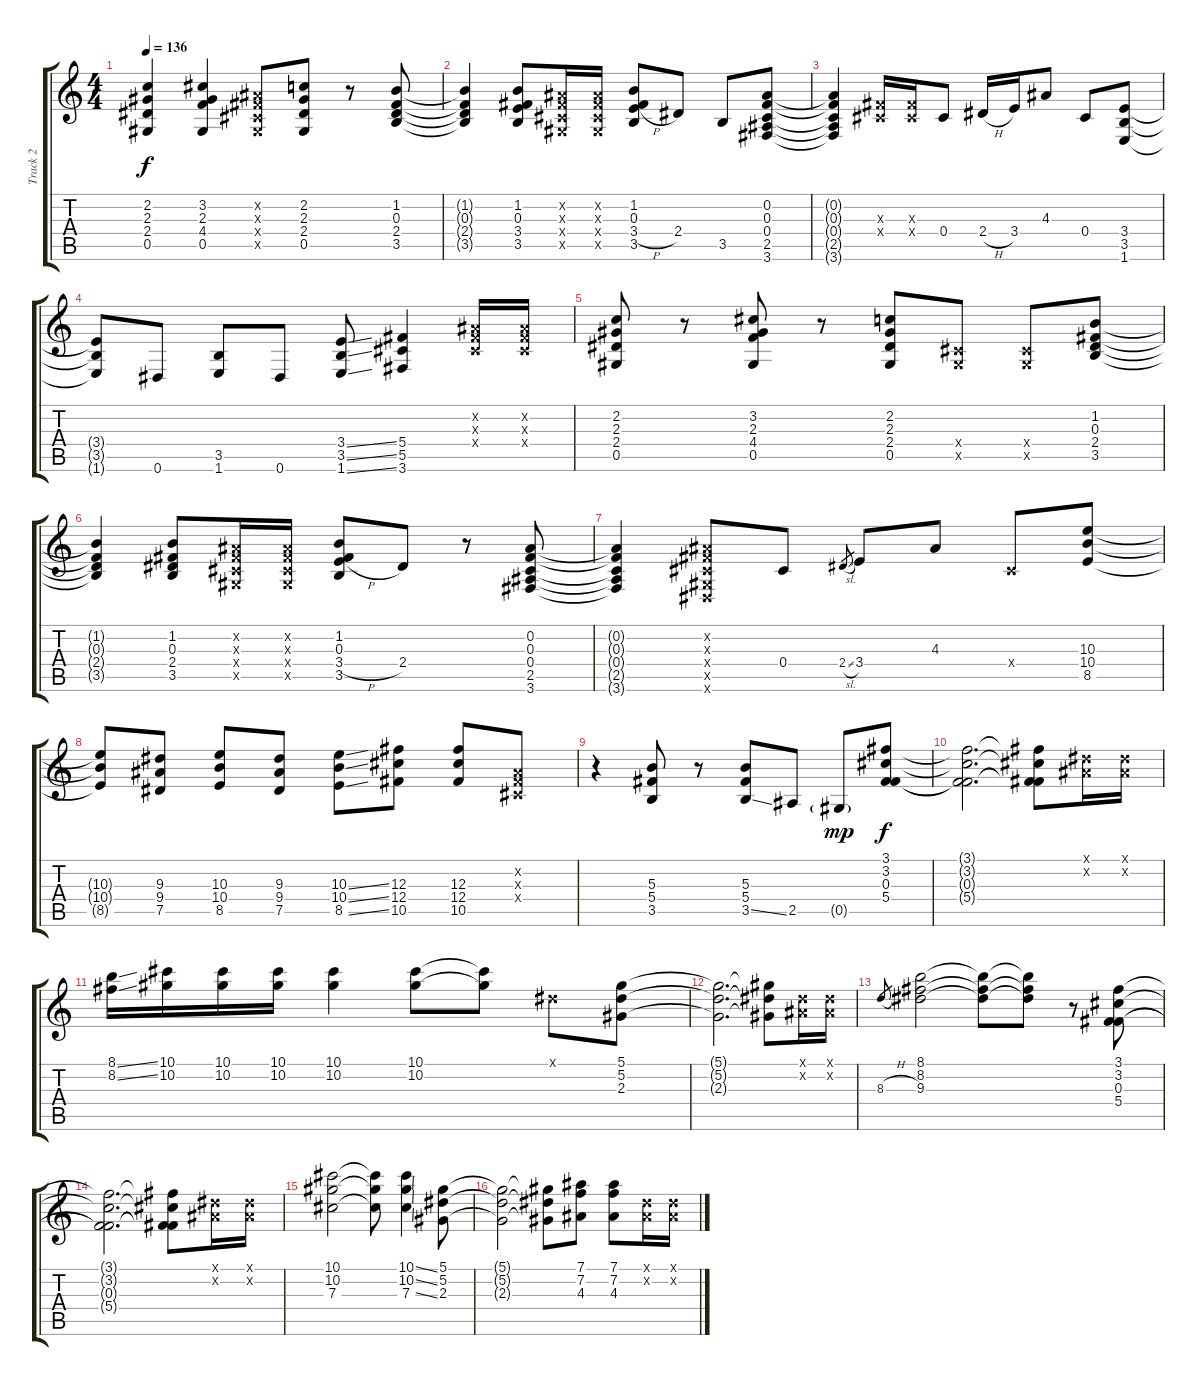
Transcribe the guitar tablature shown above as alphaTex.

\track ("Track 2" "Track 2") {instrument overdrivenguitar}
\staff {score tabs}
\tuning (Eb4 Bb3 Gb3 Db3 Ab2 Eb2) {hide}
\ts (4 4)
\tempo 136
\clef g2
\ks c
(2.2 2.3 2.4 0.5).4{dy f} (3.2 2.3 4.4 0.5).4 (0.2{x} 0.3{x} 0.4{x} 0.5{x}).8 (2.2 2.3 2.4 0.5).8 r.8 (1.2 0.3 2.4 3.5).8 |
(1.2{t} 0.3{t} 2.4{t} 3.5{t}).4 (1.2 0.3 3.4 3.5).8 (0.2{x} 0.3{x} 0.4{x} 0.5{x}).16 (0.2{x} 0.3{x} 0.4{x} 0.5{x}).16 (1.2 0.3 3.4{h} 3.5).8 2.4.8 3.5.8 (0.2 0.3 0.4 2.5 3.6).8 |
(0.2{t} 0.3{t} 0.4{t} 2.5{t} 3.6{t}).4 (0.3{x} 0.4{x}).16 (0.3{x} 0.4{x}).16 0.4.8 2.4{h}.16 3.4.16 4.3.8 0.4.8 (3.4 3.5 1.6).8 |
(3.4{t} 3.5{t} 1.6{t}).8 0.6.8 (3.5 1.6).8 0.6.8 (3.4{ss} 3.5{ss} 1.6{ss}).8 (5.4 5.5 3.6).4 (0.2{x} 0.3{x} 0.4{x}).16 (0.2{x} 0.3{x} 0.4{x}).16 |
(2.2 2.3 2.4 0.5).8 r.8 (3.2 2.3 4.4 0.5).8 r.8 (2.2 2.3 2.4 0.5).8 (0.4{x} 0.5{x}).8 (0.4{x} 0.5{x}).8 (1.2 0.3 2.4 3.5).8 |
(1.2{t} 0.3{t} 2.4{t} 3.5{t}).4 (1.2 0.3 2.4 3.5).8 (0.2{x} 0.3{x} 0.4{x} 0.5{x}).16 (0.2{x} 0.3{x} 0.4{x} 0.5{x}).16 (1.2 0.3 3.4{h} 3.5).8 2.4.8 r.8 (0.2 0.3 0.4 2.5 3.6).8 |
(0.2{t} 0.3{t} 0.4{t} 2.5{t} 3.6{t}).4 (0.2{x} 0.3{x} 0.4{x} 0.5{x} 0.6{x}).8 0.4.8 2.4{sl}.8{gr} 3.4.8 4.3.8 0.4{x}.8 (10.3 10.4 8.5).8 |
(10.3{t} 10.4{t} 8.5{t}).8 (9.3 9.4 7.5).8 (10.3 10.4 8.5).8 (9.3 9.4 7.5).8 (10.3{ss} 10.4{ss} 8.5{ss}).8 (12.3 12.4 10.5).8 (12.3 12.4 10.5).8 (0.2{x} 0.3{x} 0.4{x}).8 |
r.4 (5.3 5.4 3.5).8 r.8 (5.3 5.4 3.5{ss}).8 2.5.8 0.5{g}.8{dy mp} (3.1 3.2 0.3 5.4).8{dy f} |
(3.1{t} 3.2{t} 0.3{t} 5.4{t}).2{d} (3.1{t} 3.2{t} 0.3{t} 5.4{t}).8 (0.1{x} 0.2{x}).16 (0.1{x} 0.2{x}).16 |
(8.1{ss} 8.2{ss}).16 (10.1 10.2).16 (10.1 10.2).16 (10.1 10.2).16 (10.1 10.2).4 (10.1 10.2).8 (10.1{t} 10.2{t}).8 0.1{x}.8 (5.1 5.2 2.3).8 |
(5.1{t} 5.2{t} 2.3{t}).2{d} (5.1{t} 5.2{t} 2.3{t}).8 (0.1{x} 0.2{x}).16 (0.1{x} 0.2{x}).16 |
8.3{h}.8{gr} (8.1 8.2 9.3).2 (8.1{t} 8.2{t} 9.3{t}).8 (8.1{t} 8.2{t} 9.3{t}).8 r.8 (3.1 3.2 0.3 5.4).8 |
(3.1{t} 3.2{t} 0.3{t} 5.4{t}).2{d} (3.1{t} 3.2{t} 0.3{t} 5.4{t}).8 (0.1{x} 0.2{x}).16 (0.1{x} 0.2{x}).16 |
(10.1 10.2 7.3).2 (10.1{t} 10.2{t} 7.3{t}).8 (10.1{ss} 10.2{ss} 7.3{ss}).4 (5.1 5.2 2.3).8 |
(5.1{t} 5.2{t} 2.3{t}).2 (5.1{t} 5.2{t} 2.3{t}).8 (7.1 7.2 4.3).8 (7.1 7.2 4.3).8 (0.1{x} 0.2{x}).16 (0.1{x} 0.2{x}).16
